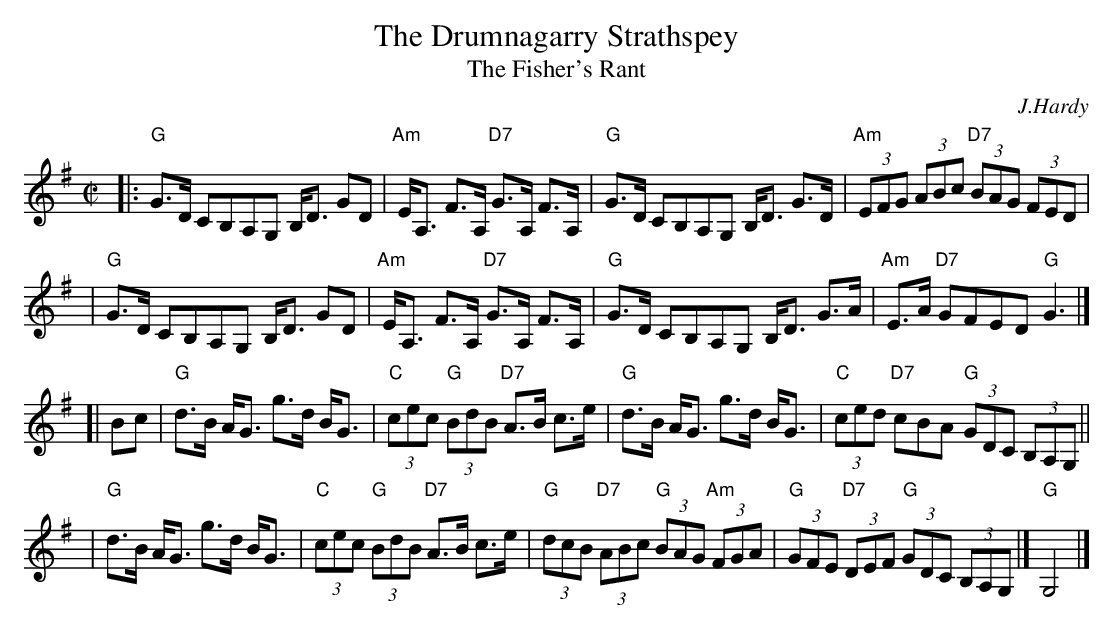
X:1
T: The Drumnagarry Strathspey
T: The Fisher's Rant
C: J.Hardy
M: C|
K: G
|: "G"G>D CB,A,G, B,<D GD | "Am"E<A, F>A, "D7"G>A, F>A, | "G"G>D CB,A,G, B,<D G>D | "Am"(3EFG (3ABc "D7"(3BAG (3FED |
| "G"G>D CB,A,G, B,<D GD | "Am"E<A, F>A, "D7"G>A, F>A, | "G"G>D CB,A,G, B,<D G>A | "Am"E>A "D7"GFED "G"G3 |]
[| Bc \
| "G"d>B A<G g>d B<G | "C"(3cec "G"(3BdB "D7"A>B c>e |  "G"d>B A<G g>d B<G | "C"(3ced "D7"cBA "G"(3GDC (3B,A,G, ||
| "G"d>B A<G g>d B<G | "C"(3cec "G"(3BdB "D7"A>B c>e |  "G"(3dcB "D7"(3ABc "G"(3BAG "Am"(3FGA | "G"(3GFE "D7"(3DEF "G"(3GDC (3B,A,G, |] "G"G,4 |]
